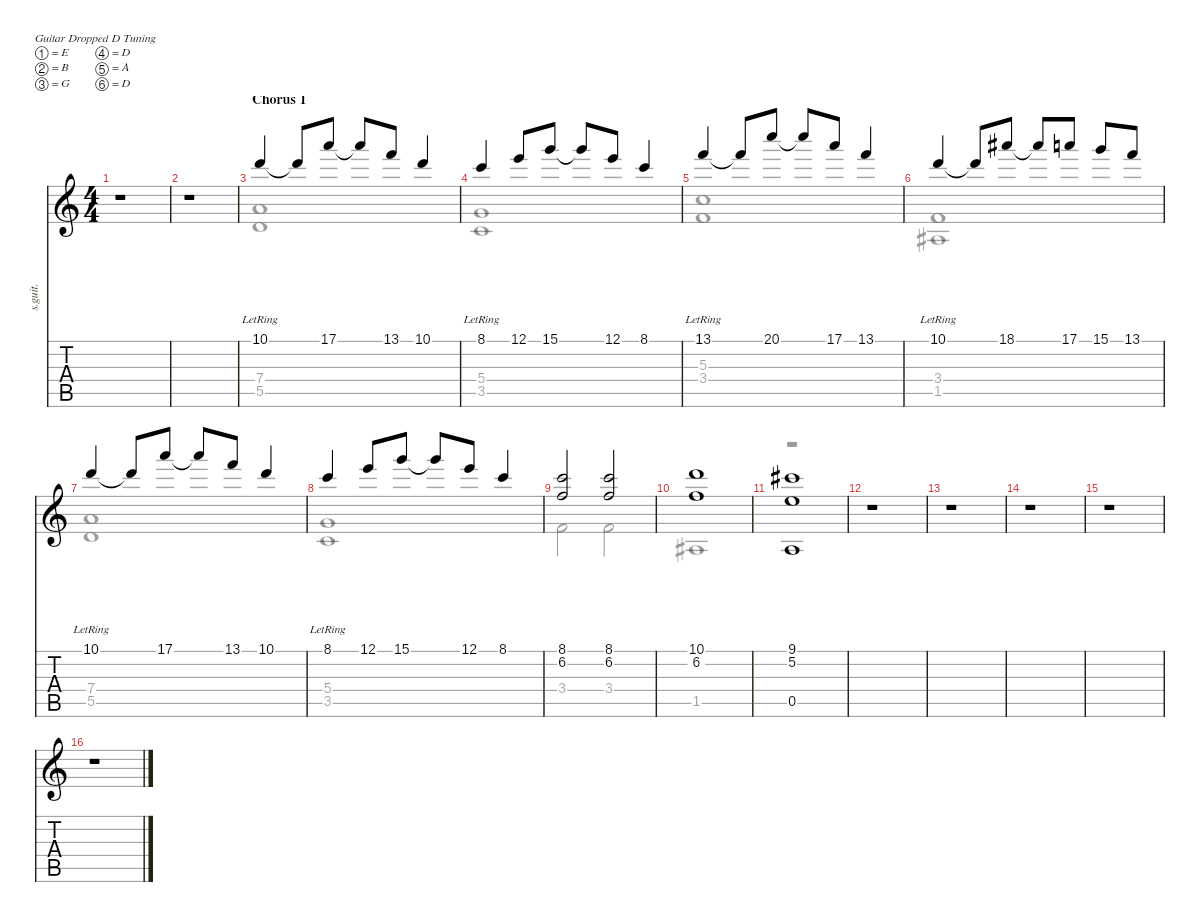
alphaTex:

\defaultSystemsLayout 4
\hideDynamics
\bracketExtendMode nobrackets
\track ("Piano" "s.guit.") {instrument acousticgrandpiano}
\staff {score tabs}
\tuning (E4 B3 G3 D3 A2 D2)
\displaytranspose 12
\voice
\ts (4 4)
\tempo (130 hide)
\clef g2
\ks c
r.1{dy f} |
r.1 |
\section ("" "Chorus 1")
10.1{lr}.4{lyrics (0 "") lyrics (1 "") lyrics (2 "") lyrics (3 "") lyrics (4 "")} 10.1{t}.8{lyrics (0 "") lyrics (1 "") lyrics (2 "") lyrics (3 "") lyrics (4 "")} 17.1.8{lyrics (0 "") lyrics (1 "") lyrics (2 "") lyrics (3 "") lyrics (4 "")} 17.1{t}.8{lyrics (0 "") lyrics (1 "") lyrics (2 "") lyrics (3 "") lyrics (4 "")} 13.1.8{lyrics (0 "") lyrics (1 "") lyrics (2 "") lyrics (3 "") lyrics (4 "")} 10.1.4{lyrics (0 "") lyrics (1 "") lyrics (2 "") lyrics (3 "") lyrics (4 "")} |
8.1{lr}.4{lyrics (0 "") lyrics (1 "") lyrics (2 "") lyrics (3 "") lyrics (4 "")} 12.1.8{lyrics (0 "") lyrics (1 "") lyrics (2 "") lyrics (3 "") lyrics (4 "")} 15.1.8{lyrics (0 "") lyrics (1 "") lyrics (2 "") lyrics (3 "") lyrics (4 "")} 15.1{t}.8{lyrics (0 "") lyrics (1 "") lyrics (2 "") lyrics (3 "") lyrics (4 "")} 12.1.8{lyrics (0 "") lyrics (1 "") lyrics (2 "") lyrics (3 "") lyrics (4 "")} 8.1.4{lyrics (0 "") lyrics (1 "") lyrics (2 "") lyrics (3 "") lyrics (4 "")} |
13.1{lr}.4{lyrics (0 "") lyrics (1 "") lyrics (2 "") lyrics (3 "") lyrics (4 "")} 13.1{t}.8{lyrics (0 "") lyrics (1 "") lyrics (2 "") lyrics (3 "") lyrics (4 "")} 20.1.8{lyrics (0 "") lyrics (1 "") lyrics (2 "") lyrics (3 "") lyrics (4 "")} 20.1{t}.8{lyrics (0 "") lyrics (1 "") lyrics (2 "") lyrics (3 "") lyrics (4 "")} 17.1.8{lyrics (0 "") lyrics (1 "") lyrics (2 "") lyrics (3 "") lyrics (4 "")} 13.1.4{lyrics (0 "") lyrics (1 "") lyrics (2 "") lyrics (3 "") lyrics (4 "")} |
10.1{lr}.4{lyrics (0 "") lyrics (1 "") lyrics (2 "") lyrics (3 "") lyrics (4 "")} 10.1{t}.8{lyrics (0 "") lyrics (1 "") lyrics (2 "") lyrics (3 "") lyrics (4 "")} 18.1{acc #}.8{lyrics (0 "") lyrics (1 "") lyrics (2 "") lyrics (3 "") lyrics (4 "")} 18.1{t acc #}.8{lyrics (0 "") lyrics (1 "") lyrics (2 "") lyrics (3 "") lyrics (4 "")} 17.1.8{lyrics (0 "") lyrics (1 "") lyrics (2 "") lyrics (3 "") lyrics (4 "")} 15.1.8{lyrics (0 "") lyrics (1 "") lyrics (2 "") lyrics (3 "") lyrics (4 "")} 13.1.8{lyrics (0 "") lyrics (1 "") lyrics (2 "") lyrics (3 "") lyrics (4 "")} |
10.1{lr}.4{lyrics (0 "") lyrics (1 "") lyrics (2 "") lyrics (3 "") lyrics (4 "")} 10.1{t}.8{lyrics (0 "") lyrics (1 "") lyrics (2 "") lyrics (3 "") lyrics (4 "")} 17.1.8{lyrics (0 "") lyrics (1 "") lyrics (2 "") lyrics (3 "") lyrics (4 "")} 17.1{t}.8{lyrics (0 "") lyrics (1 "") lyrics (2 "") lyrics (3 "") lyrics (4 "")} 13.1.8{lyrics (0 "") lyrics (1 "") lyrics (2 "") lyrics (3 "") lyrics (4 "")} 10.1.4{lyrics (0 "") lyrics (1 "") lyrics (2 "") lyrics (3 "") lyrics (4 "")} |
8.1{lr}.4{lyrics (0 "") lyrics (1 "") lyrics (2 "") lyrics (3 "") lyrics (4 "")} 12.1.8{lyrics (0 "") lyrics (1 "") lyrics (2 "") lyrics (3 "") lyrics (4 "")} 15.1.8{lyrics (0 "") lyrics (1 "") lyrics (2 "") lyrics (3 "") lyrics (4 "")} 15.1{t}.8{lyrics (0 "") lyrics (1 "") lyrics (2 "") lyrics (3 "") lyrics (4 "")} 12.1.8{lyrics (0 "") lyrics (1 "") lyrics (2 "") lyrics (3 "") lyrics (4 "")} 8.1.4{lyrics (0 "") lyrics (1 "") lyrics (2 "") lyrics (3 "") lyrics (4 "")} |
(8.1 6.2).2{lyrics (0 "") lyrics (1 "") lyrics (2 "") lyrics (3 "") lyrics (4 "")} (8.1 6.2).2{lyrics (0 "") lyrics (1 "") lyrics (2 "") lyrics (3 "") lyrics (4 "")} |
(10.1 6.2).1{lyrics (0 "") lyrics (1 "") lyrics (2 "") lyrics (3 "") lyrics (4 "")} |
(9.1{acc #} 5.2 0.5).1{lyrics (0 "") lyrics (1 "") lyrics (2 "") lyrics (3 "") lyrics (4 "")} |
r.1 |
r.1 |
r.1 |
r.1 |
r.1
\voice
\clef g2
\ottava regular
\simile none
\ks c
r.1{dy f} |
r.1 |
(5.5 7.4).1{lyrics (0 "") lyrics (1 "") lyrics (2 "") lyrics (3 "") lyrics (4 "")} |
(3.5 5.4).1{lyrics (0 "") lyrics (1 "") lyrics (2 "") lyrics (3 "") lyrics (4 "")} |
(3.4 5.3).1{lyrics (0 "") lyrics (1 "") lyrics (2 "") lyrics (3 "") lyrics (4 "")} |
(1.5{acc #} 3.4).1{lyrics (0 "") lyrics (1 "") lyrics (2 "") lyrics (3 "") lyrics (4 "")} |
(5.5 7.4).1{lyrics (0 "") lyrics (1 "") lyrics (2 "") lyrics (3 "") lyrics (4 "")} |
(3.5 5.4).1{lyrics (0 "") lyrics (1 "") lyrics (2 "") lyrics (3 "") lyrics (4 "")} |
3.4.2{lyrics (0 "") lyrics (1 "") lyrics (2 "") lyrics (3 "") lyrics (4 "")} 3.4.2{lyrics (0 "") lyrics (1 "") lyrics (2 "") lyrics (3 "") lyrics (4 "")} |
1.5{acc #}.1{lyrics (0 "") lyrics (1 "") lyrics (2 "") lyrics (3 "") lyrics (4 "")} |
r.1 |
r.1 |
r.1 |
r.1 |
r.1 |
r.1
